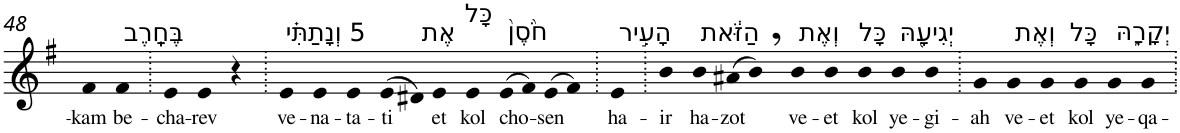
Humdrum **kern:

**kern	**text
*part1	*part1
*staff1	*staff1
*I"Piano	*
*I'Pno	*
!!LO:PB:g=z
*clefG2	*
*k[f#]	*
*G:	*
=48	=48
!	!LO:LY:b
4f#	-kam
!LO:TX:a:t=בֶּחָֽרֶב	!
!	!LO:LY:b
4f#	be-
=49.	=49.
!	!LO:LY:b
4e	-cha-
!	!LO:LY:b
4e	-rev
4r	.
=50.	=50.
!LO:TX:a:t=5 וְנָתַתִּ֗י	!
!	!LO:LY:b
4e	ve-
!	!LO:LY:b
4e	-na-
!	!LO:LY:b
4e	-ta-
!	!LO:LY:b
(>8e	-ti
8d#X)	.
!LO:TX:a:t=אֶת	!
!	!LO:LY:b
4e	et
!LO:TX:a:t=כָּל	!
!	!LO:LY:b
4e	kol
!LO:TX:a:t=חֹ֙סֶן֙	!
!	!LO:LY:b
(>8e	cho-
8f#)	.
!	!LO:LY:b
(>8e	-sen
8f#)	.
=51.	=51.
!LO:TX:a:t=הָעִ֣יר	!
!	!LO:LY:b
4e	ha-
=52.	=52.
!	!LO:LY:b
4b	-ir
!LO:TX:a:t=הַזֹּ֔את	!
!	!LO:LY:b
4b	ha-
!	!LO:LY:b
(>8a#X	-zot
8b,)	.
!LO:TX:a:t=וְאֶת	!
!	!LO:LY:b
4b	ve-
!	!LO:LY:b
4b	-et
!LO:TX:a:t=כָּל	!
!	!LO:LY:b
4b	kol
!LO:TX:a:t=יְגִיעָ֖הּ	!
!	!LO:LY:b
4b	ye-
!	!LO:LY:b
4b	-gi-
=53.	=53.
!	!LO:LY:b
4g	-ah
!LO:TX:a:t=וְאֶת	!
!	!LO:LY:b
4g	ve-
!	!LO:LY:b
4g	-et
!LO:TX:a:t=כָּל	!
!	!LO:LY:b
4g	kol
!LO:TX:a:t=יְקָרָ֑הּ	!
!	!LO:LY:b
4g	ye-
!	!LO:LY:b
4g	-qa-
=.	=.
*-	*-
